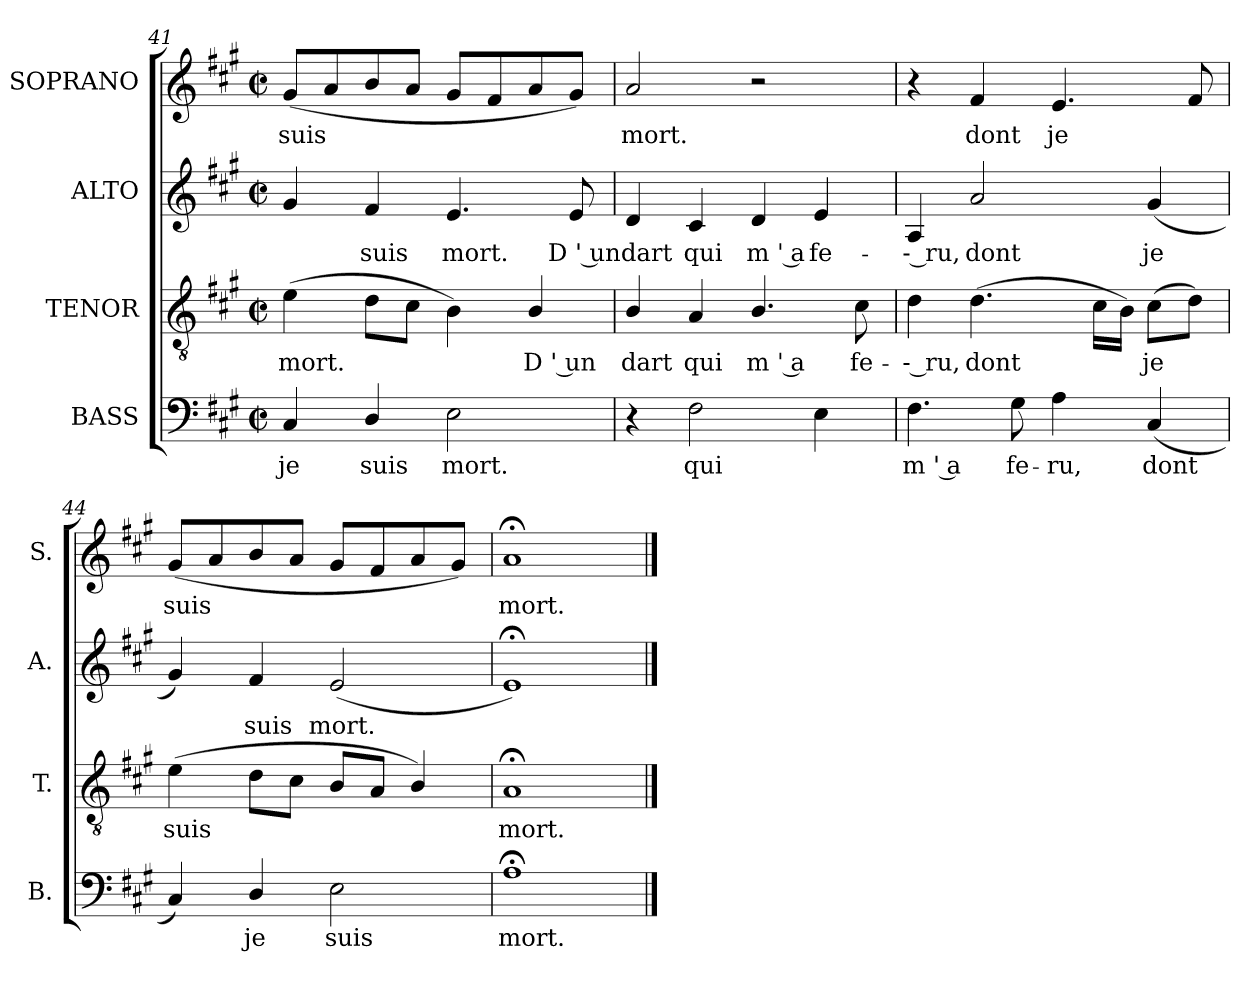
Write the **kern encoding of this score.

**kern	**text	**kern	**text	**kern	**text	**kern	**text
*part4	*part4	*part3	*part3	*part2	*part2	*part1	*part1
*staff4	*staff4	*staff3	*staff3	*staff2	*staff2	*staff1	*staff1
*I"BASS	*	*I"TENOR	*	*I"ALTO	*	*I"SOPRANO	*
*I'B.	*	*I'T.	*	*I'A.	*	*I'S.	*
*clefF4	*	*clefGv2	*	*clefG2	*	*clefG2	*
*	*	*ITrd7c12	*	*	*	*	*
*k[f#c#g#]	*	*k[f#c#g#]	*	*k[f#c#g#]	*	*k[f#c#g#]	*
*f#:	*	*f#:	*	*f#:	*	*f#:	*
*M2/2	*	*M2/2	*	*M2/2	*	*M2/2	*
*met(c|)	*	*met(c|)	*	*met(c|)	*	*met(c|)	*
=41	=41	=41	=41	=41	=41	=41	=41
!	!LO:LY:b:color=#000000	!	!	!	!	!	!
!	!	!	!LO:LY:b:color=#000000	!	!	!	!
!	!	!	!	!	!	!	!LO:LY:b:color=#000000
4C#i/	je	(4Ei\	mort.	4g#i/	.	(8g#i/L	suis
.	.	.	.	.	.	8ai/	.
!	!LO:LY:b:color=#000000	!	!	!	!	!	!
!	!	!	!	!	!LO:LY:b:color=#000000	!	!
4Di/	suis	8Di\L	.	4f#i/	suis	8bi/	.
.	.	8C#i\J	.	.	.	8ai/J	.
!	!LO:LY:b:color=#000000	!	!	!	!	!	!
!	!	!	!	!	!LO:LY:b:color=#000000	!	!
2Ei\	mort.	4BBi\)	.	4.ei/	mort.	8g#i/L	.
.	.	.	.	.	.	8f#i/	.
!	!	!	!LO:LY:b:color=#000000	!	!	!	!
.	.	4BBi/	D ' un	.	.	8ai/	.
!	!	!	!	!	!LO:LY:b:color=#000000	!	!
.	.	.	.	8ei/	D ' un	8g#i/J)	.
=42	=42	=42	=42	=42	=42	=42	=42
!	!	!	!LO:LY:b:color=#000000	!	!	!	!
!	!	!	!	!	!LO:LY:b:color=#000000	!	!
!	!	!	!	!	!	!	!LO:LY:b:color=#000000
4r	.	4BBi/	dart	4di/	dart	2ai/	mort.
!	!LO:LY:b:color=#000000	!	!	!	!	!	!
!	!	!	!LO:LY:b:color=#000000	!	!	!	!
!	!	!	!	!	!LO:LY:b:color=#000000	!	!
2F#i\	qui	4AAi/	qui	4c#i/	qui	.	.
!	!	!	!LO:LY:b:color=#000000	!	!	!	!
!	!	!	!	!	!LO:LY:b:color=#000000	!	!
.	.	4.BBi/	m ' a	4di/	m ' a	2r	.
!	!	!	!	!	!LO:LY:b:color=#000000	!	!
4Ei\	.	.	.	4ei/	fe-	.	.
!	!	!	!LO:LY:b:color=#000000	!	!	!	!
.	.	8C#i\	fe-	.	.	.	.
!!LO:LB:g=z
=43	=43	=43	=43	=43	=43	=43	=43
!	!LO:LY:b:color=#000000	!	!	!	!	!	!
!	!	!	!LO:LY:b:color=#000000	!	!	!	!
!	!	!	!	!	!LO:LY:b:color=#000000	!	!
4.F#i\	m ' a	4Di\	-- ru,	4Ai/	-- ru,	4r	.
!	!	!	!LO:LY:b:color=#000000	!	!	!	!
!	!	!	!	!	!LO:LY:b:color=#000000	!	!
!	!	!	!	!	!	!	!LO:LY:b:color=#000000
.	.	(4.Di\	dont	2ai/	dont	4f#i/	dont
!	!LO:LY:b:color=#000000	!	!	!	!	!	!
8G#i\	fe-	.	.	.	.	.	.
!	!LO:LY:b:color=#000000	!	!	!	!	!	!
!	!	!	!	!	!	!	!LO:LY:b:color=#000000
4Ai\	-ru,	.	.	.	.	4.ei/	je
.	.	16C#i\LL	.	.	.	.	.
.	.	16BBi\JJ)	.	.	.	.	.
!	!LO:LY:b:color=#000000	!	!	!	!	!	!
!	!	!	!LO:LY:b:color=#000000	!	!	!	!
!	!	!	!	!	!LO:LY:b:color=#000000	!	!
(4C#i/	dont	(8C#i\L	je	(4g#i/	je	.	.
.	.	8Di\J)	.	.	.	8f#i/	.
=44	=44	=44	=44	=44	=44	=44	=44
!	!	!	!LO:LY:b:color=#000000	!	!	!	!
!	!	!	!	!	!	!	!LO:LY:b:color=#000000
4C#i/)	.	(4Ei\	suis	4g#i/)	.	(8g#i/L	suis
.	.	.	.	.	.	8ai/	.
!	!LO:LY:b:color=#000000	!	!	!	!	!	!
!	!	!	!	!	!LO:LY:b:color=#000000	!	!
4Di/	je	8Di\L	.	4f#i/	suis	8bi/	.
.	.	8C#i\J	.	.	.	8ai/J	.
!	!LO:LY:b:color=#000000	!	!	!	!	!	!
!	!	!	!	!	!LO:LY:b:color=#000000	!	!
2Ei\	suis	8BBi/L	.	(2ei/	mort.	8g#i/L	.
.	.	8AAi/J	.	.	.	8f#i/	.
.	.	4BBi/)	.	.	.	8ai/	.
.	.	.	.	.	.	8g#i/J)	.
=45	=45	=45	=45	=45	=45	=45	=45
!	!LO:LY:b:color=#000000	!	!	!	!	!	!
!	!	!	!LO:LY:b:color=#000000	!	!	!	!
!	!	!	!	!	!	!	!LO:LY:b:color=#000000
1A;i	mort.	1AA;i	mort.	1e;i)	.	1a;i	mort.
==	==	==	==	==	==	==	==
*-	*-	*-	*-	*-	*-	*-	*-
